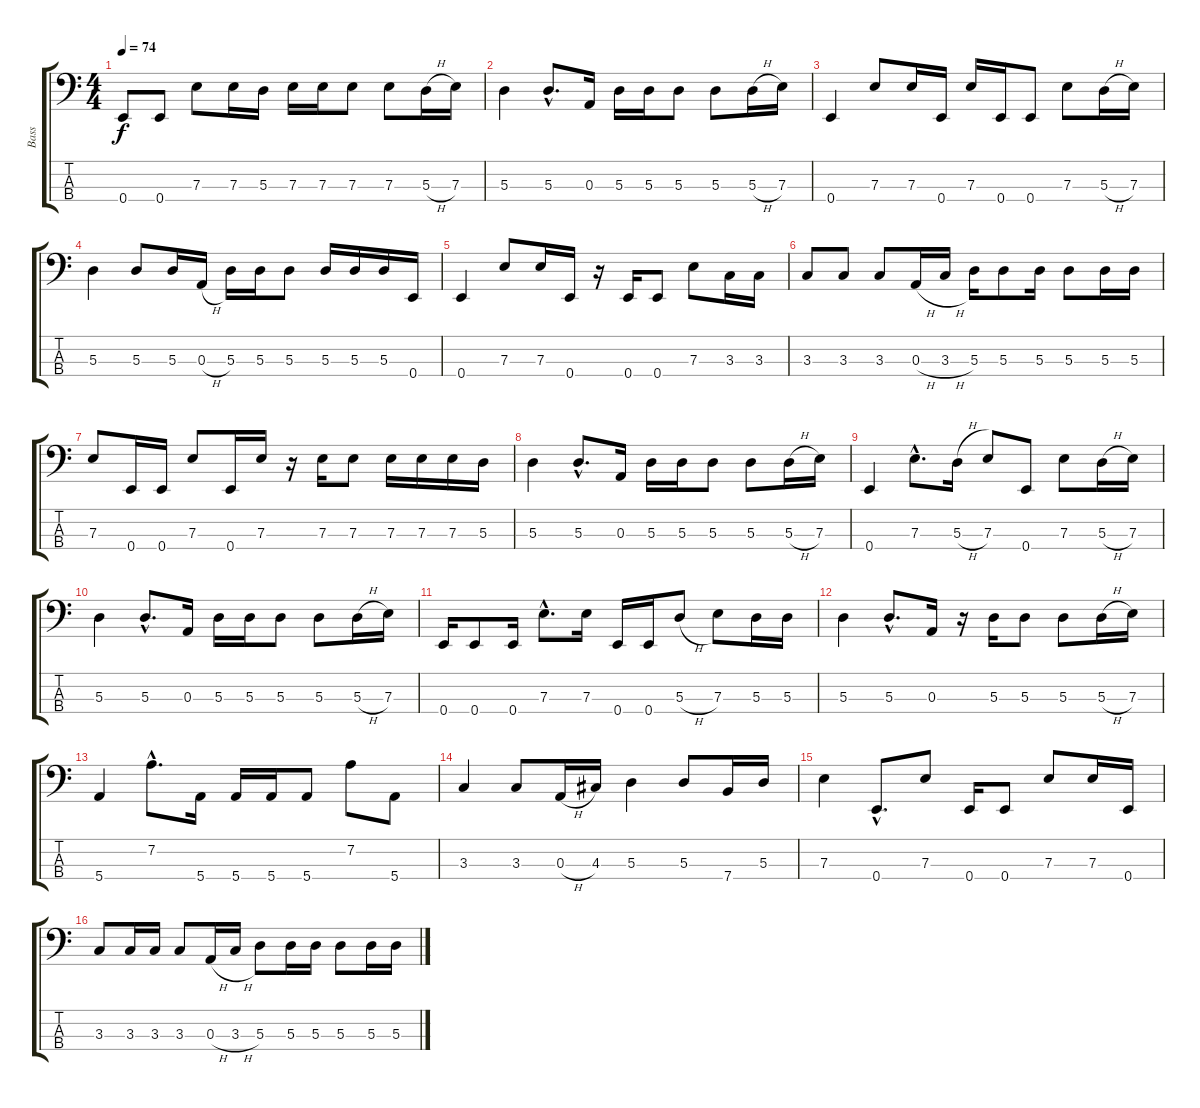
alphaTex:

\track ("Bass" "Bass") {instrument electricbasspick}
\staff {score tabs}
\tuning (G2 D2 A1 E1) {hide}
\ts (4 4)
\tempo 74
\clef f4
\ks c
0.4.8{dy f} 0.4.8 7.3.8 7.3.16 5.3.16 7.3.16 7.3.16 7.3.8 7.3.8 5.3{h}.16 7.3.16 |
5.3.4 5.3{hac}.8{d} 0.3.16 5.3.16 5.3.16 5.3.8 5.3.8 5.3{h}.16 7.3.16 |
0.4.4 7.3.8 7.3.16 0.4.16 7.3.16 0.4.16 0.4.8 7.3.8 5.3{h}.16 7.3.16 |
5.3.4 5.3.8 5.3.16 0.3{h}.16 5.3.16 5.3.16 5.3.8 5.3.16 5.3.16 5.3.16 0.4.16 |
0.4.4 7.3.8 7.3.16 0.4.16 r.16 0.4.16 0.4.8 7.3.8 3.3.16 3.3.16 |
3.3.8 3.3.8 3.3.8 0.3{h}.16 3.3{h}.16 5.3.16 5.3.8 5.3.16 5.3.8 5.3.16 5.3.16 |
7.3.8 0.4.16 0.4.16 7.3.8 0.4.16 7.3.16 r.16 7.3.16 7.3.8 7.3.16 7.3.16 7.3.16 5.3.16 |
5.3.4 5.3{hac}.8{d} 0.3.16 5.3.16 5.3.16 5.3.8 5.3.8 5.3{h}.16 7.3.16 |
0.4.4 7.3{hac}.8{d} 5.3{h}.16 7.3.8 0.4.8 7.3.8 5.3{h}.16 7.3.16 |
5.3.4 5.3{hac}.8{d} 0.3.16 5.3.16 5.3.16 5.3.8 5.3.8 5.3{h}.16 7.3.16 |
0.4.16 0.4.8 0.4.16 7.3{hac}.8{d} 7.3.16 0.4.16 0.4.16 5.3{h}.8 7.3.8 5.3.16 5.3.16 |
5.3.4 5.3{hac}.8{d} 0.3.16 r.16 5.3.16 5.3.8 5.3.8 5.3{h}.16 7.3.16 |
5.4.4 7.2{hac}.8{d} 5.4.16 5.4.16 5.4.16 5.4.8 7.2.8 5.4.8 |
3.3.4 3.3.8 0.3{h}.16 4.3.16 5.3.4 5.3.8 7.4.16 5.3.16 |
7.3.4 0.4{hac}.8{d} 7.3.8 0.4.16 0.4.8 7.3.8 7.3.16 0.4.16 |
3.3.8 3.3.16 3.3.16 3.3.8 0.3{h}.16 3.3{h}.16 5.3.8 5.3.16 5.3.16 5.3.8 5.3.16 5.3.16
